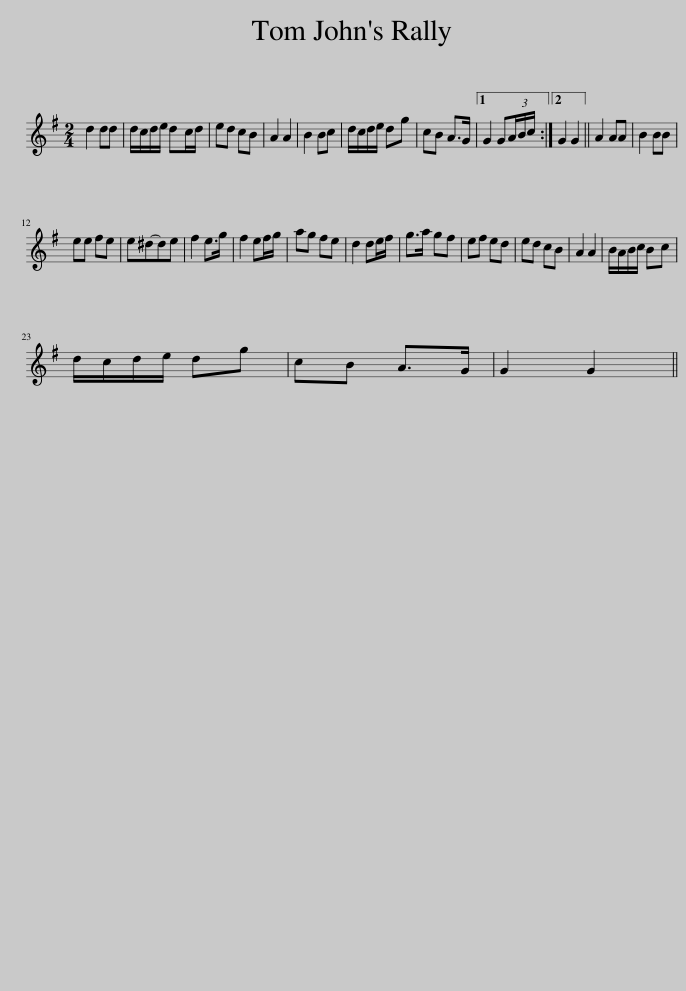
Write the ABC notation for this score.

X:1
L:1/8
M:2/4
I:linebreak $
K:G
V:1 treble
V:1
 d2 dd | d/c/d/e/ dc/d/ | ed cB | A2 A2 | B2 Bc | %5
 d/c/d/e/ dg | cB A>G |1 G2 G(3A/B/c/ :|2 G2 G2 || A2 AA | %10
 B2 BB |$ ee fe | e^d-de | f2 e>g | f2 ef/g/ | %15
 ag fe | d2 de/f/ | g>a gf | ef ed | ed cB | %20
 A2 A2 | B/A/B/c/ Bc |$ d/c/d/e/ dg | cB A>G | G2 G2 || %25
